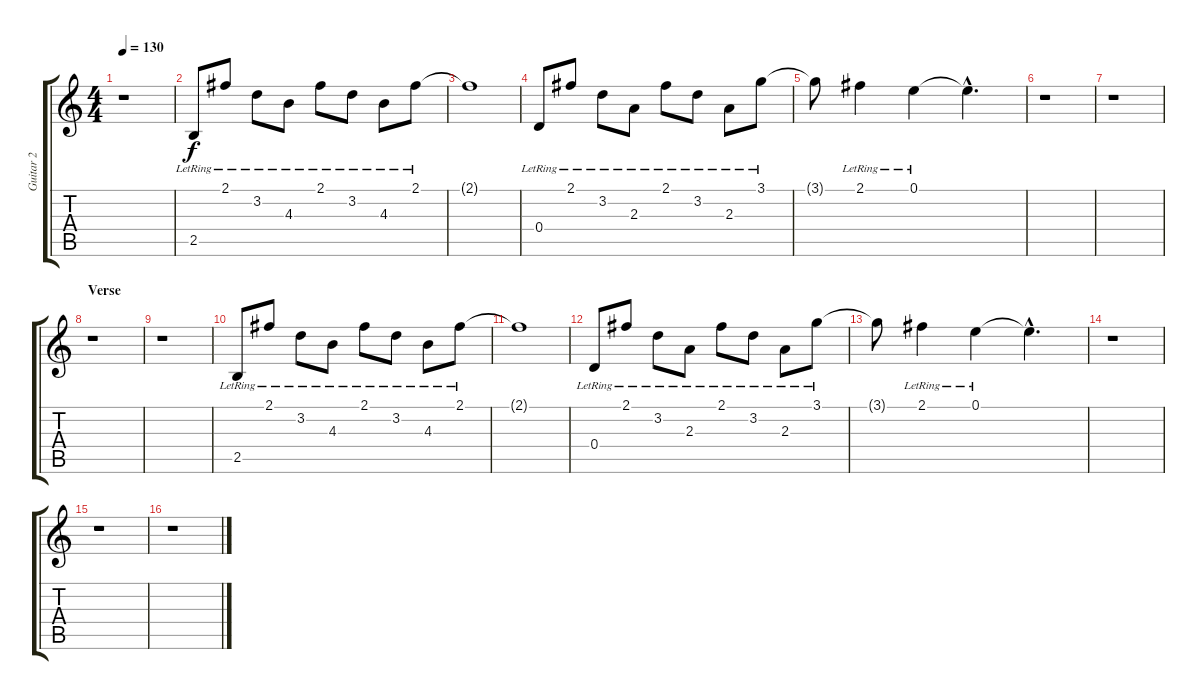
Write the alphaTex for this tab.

\track ("Guitar 2" "Guitar 2") {instrument acousticguitarsteel}
\staff {score tabs}
\tuning (E4 B3 G3 D3 A2 E2) {hide}
\ts (4 4)
\tempo 130
\clef g2
\ks c
r.1{dy f} |
2.5{lr}.8 2.1{lr}.8 3.2{lr}.8 4.3{lr}.8 2.1{lr}.8 3.2{lr}.8 4.3{lr}.8 2.1{lr}.8 |
2.1{t}.1 |
0.4{lr}.8 2.1{lr}.8 3.2{lr}.8 2.3{lr}.8 2.1{lr}.8 3.2{lr}.8 2.3{lr}.8 3.1{lr}.8 |
3.1{t}.8 2.1{lr}.4 0.1{lr}.4 0.1{hac t}.4{d} |
r.1 |
r.1 |
\section ("" "Verse")
r.1 |
r.1 |
2.5{lr}.8 2.1{lr}.8 3.2{lr}.8 4.3{lr}.8 2.1{lr}.8 3.2{lr}.8 4.3{lr}.8 2.1{lr}.8 |
2.1{t}.1 |
0.4{lr}.8 2.1{lr}.8 3.2{lr}.8 2.3{lr}.8 2.1{lr}.8 3.2{lr}.8 2.3{lr}.8 3.1{lr}.8 |
3.1{t}.8 2.1{lr}.4 0.1{lr}.4 0.1{hac t}.4{d} |
r.1 |
r.1 |
r.1
